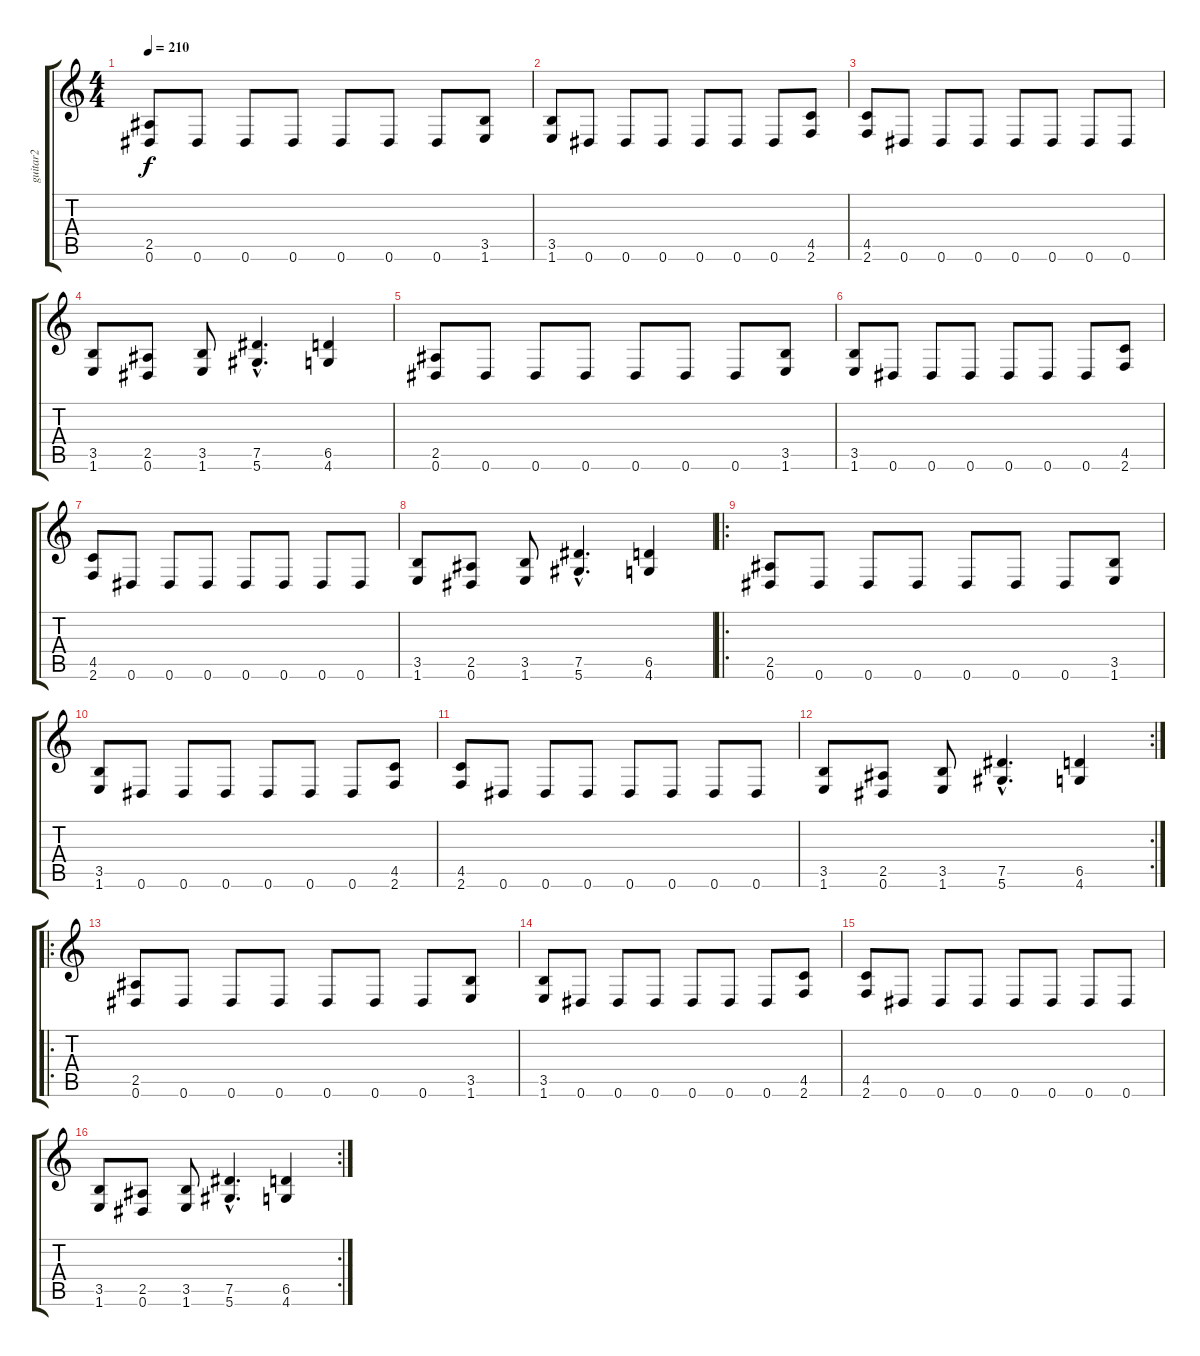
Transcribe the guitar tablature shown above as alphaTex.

\track ("guitar2" "guitar2") {instrument overdrivenguitar}
\staff {score tabs}
\tuning (Eb4 Bb3 Gb3 Db3 Ab2 Eb2) {hide}
\ts (4 4)
\tempo 210
\clef g2
\ks c
(2.5 0.6).8{dy f instrument overdrivenguitar} 0.6.8 0.6.8 0.6.8 0.6.8 0.6.8 0.6.8 (3.5 1.6).8 |
(3.5 1.6).8 0.6.8 0.6.8 0.6.8 0.6.8 0.6.8 0.6.8 (4.5 2.6).8 |
(4.5 2.6).8 0.6.8 0.6.8 0.6.8 0.6.8 0.6.8 0.6.8 0.6.8 |
(3.5 1.6).8 (2.5 0.6).8 (3.5 1.6).8 (7.5{hac} 5.6{hac}).4{d} (6.5 4.6).4 |
(2.5 0.6).8 0.6.8 0.6.8 0.6.8 0.6.8 0.6.8 0.6.8 (3.5 1.6).8 |
(3.5 1.6).8 0.6.8 0.6.8 0.6.8 0.6.8 0.6.8 0.6.8 (4.5 2.6).8 |
(4.5 2.6).8 0.6.8 0.6.8 0.6.8 0.6.8 0.6.8 0.6.8 0.6.8 |
(3.5 1.6).8 (2.5 0.6).8 (3.5 1.6).8 (7.5{hac} 5.6{hac}).4{d} (6.5 4.6).4 |
\ro
(2.5 0.6).8 0.6.8 0.6.8 0.6.8 0.6.8 0.6.8 0.6.8 (3.5 1.6).8 |
(3.5 1.6).8 0.6.8 0.6.8 0.6.8 0.6.8 0.6.8 0.6.8 (4.5 2.6).8 |
(4.5 2.6).8 0.6.8 0.6.8 0.6.8 0.6.8 0.6.8 0.6.8 0.6.8 |
\rc 2
(3.5 1.6).8 (2.5 0.6).8 (3.5 1.6).8 (7.5{hac} 5.6{hac}).4{d} (6.5 4.6).4 |
\ro
(2.5 0.6).8 0.6.8 0.6.8 0.6.8 0.6.8 0.6.8 0.6.8 (3.5 1.6).8 |
(3.5 1.6).8 0.6.8 0.6.8 0.6.8 0.6.8 0.6.8 0.6.8 (4.5 2.6).8 |
(4.5 2.6).8 0.6.8 0.6.8 0.6.8 0.6.8 0.6.8 0.6.8 0.6.8 |
\rc 2
(3.5 1.6).8 (2.5 0.6).8 (3.5 1.6).8 (7.5{hac} 5.6{hac}).4{d} (6.5 4.6).4
